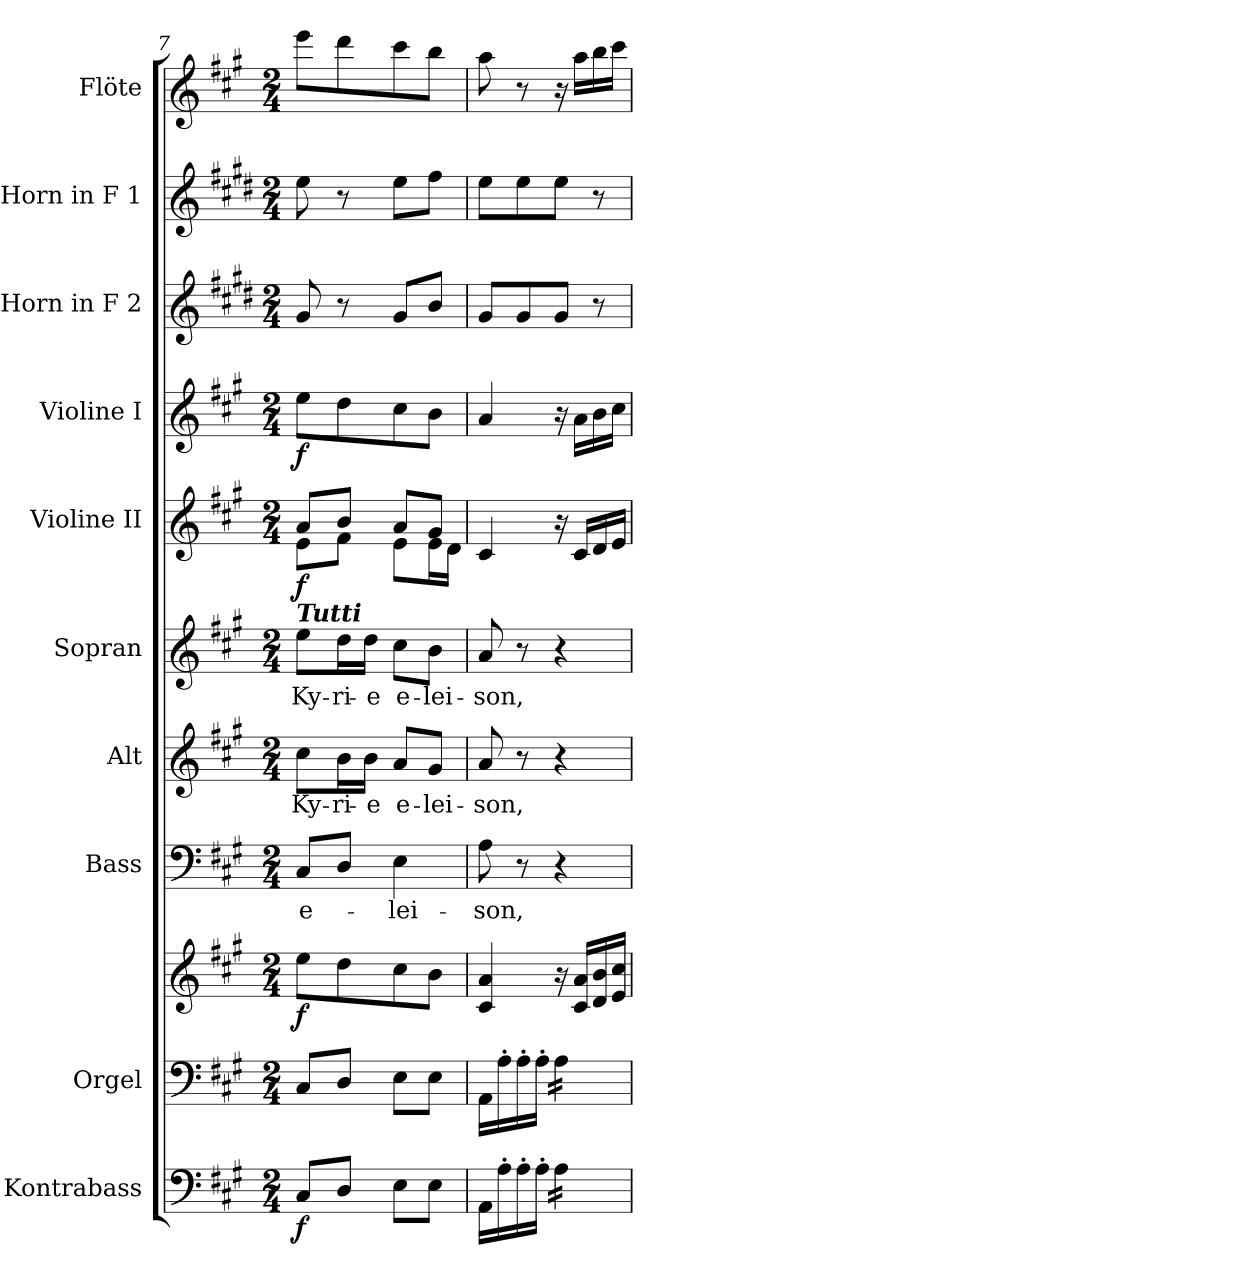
**kern	**dynam	**kern	**kern	**dynam	**kern	**text	**kern	**text	**kern	**text	**kern	**dynam	**kern	**dynam	**kern	**kern	**kern
*part10	*part10	*part9	*part9	*part9	*part8	*part8	*part7	*part7	*part6	*part6	*part5	*part5	*part4	*part4	*part3	*part2	*part1
*staff11	*staff11	*staff10	*staff9	*staff9/10	*staff8	*staff8	*staff7	*staff7	*staff6	*staff6	*staff5	*staff5	*staff4	*staff4	*staff3	*staff2	*staff1
*I"Kontrabass	*	*I"Orgel	*	*	*I"Bass	*	*I"Alt	*	*I"Sopran	*	*I"Violine II	*	*I"Violine I	*	*I"Horn in F 2	*I"Horn in F 1	*I"Flöte
*I'Kb.	*	*I'Org.	*	*	*I'B.	*	*I'A.	*	*I'S.	*	*I'Vl. II	*	*I'Vl. I	*	*	*	*I'Fl.
*clefF4	*	*clefF4	*clefG2	*	*clefF4	*	*clefG2	*	*clefG2	*	*clefG2	*	*clefG2	*	*clefG2	*clefG2	*clefG2
*ITrd7c12	*	*	*	*	*	*	*	*	*	*	*	*	*	*	*ITrd4c7	*ITrd4c7	*
*k[f#c#g#]	*	*k[f#c#g#]	*k[f#c#g#]	*	*k[f#c#g#]	*	*k[f#c#g#]	*	*k[f#c#g#]	*	*k[f#c#g#]	*	*k[f#c#g#]	*	*k[f#c#g#]	*k[f#c#g#]	*k[f#c#g#]
*A:	*	*A:	*A:	*	*A:	*	*A:	*	*A:	*	*A:	*	*A:	*	*A:	*A:	*A:
*M2/4	*	*M2/4	*M2/4	*	*M2/4	*	*M2/4	*	*M2/4	*	*M2/4	*	*M2/4	*	*M2/4	*M2/4	*M2/4
=7	=7	=7	=7	=7	=7	=7	=7	=7	=7	=7	=7	=7	=7	=7	=7	=7	=7
!	!	!	!	!	!	!	!	!	!LO:TX:a:Bi:t=Tutti	!	!	!	!	!	!	!	!
!	!LO:DY:b	!	!	!LO:DY:b	!	!LO:LY:b	!	!LO:LY:b	!	!LO:LY:b	!	!LO:DY:b	!	!LO:DY:b	!	!	!
*	*	*	*	*	*	*	*	*	*	*	*^	*	*	*	*	*	*
8CC#/L	f	8C#/L	8ee\L	f	8C#/L	e-	8cc#\L	Ky-	8ee\L	Ky-	8a/L	8e\L	f	8ee\L	f	8c#/	8a\	8eee\L
!	!	!	!	!	!	!	!	!LO:LY:b	!	!LO:LY:b	!	!	!	!	!	!	!	!
8DD/J	.	8D/J	8dd\	.	8D/J	.	16b\L	-ri-	16dd\L	-ri-	8b/J	8f#\J	.	8dd\	.	8r	8r	8ddd\
!	!	!	!	!	!	!	!	!LO:LY:b	!	!LO:LY:b	!	!	!	!	!	!	!	!
.	.	.	.	.	.	.	16b\JJ	-e	16dd\JJ	-e	.	.	.	.	.	.	.	.
!	!	!	!	!	!	!LO:LY:b	!	!LO:LY:b	!	!LO:LY:b	!	!	!	!	!	!	!	!
8EE\L	.	8E\L	8cc#\	.	4E\	-lei-	8a/L	e-	8cc#\L	e-	8a/L	8e\L	.	8cc#\	.	8c#/L	8a\L	8ccc#\
!	!	!	!	!	!	!	!	!LO:LY:b	!	!LO:LY:b	!	!	!	!	!	!	!	!
8EE\J	.	8E\J	8b\J	.	.	.	8g#/J	-lei-	8b\J	-lei-	8g#/J	16e\L	.	8b\J	.	8e/J	8b\J	8bb\J
.	.	.	.	.	.	.	.	.	.	.	.	16d\JJ	.	.	.	.	.	.
=8	=8	=8	=8	=8	=8	=8	=8	=8	=8	=8	=8	=8	=8	=8	=8	=8	=8	=8
!	!	!	!	!	!	!LO:LY:b	!	!LO:LY:b	!	!LO:LY:b	!	!	!	!	!	!	!	!
*	*	*	*	*	*	*	*	*	*	*	*v	*v	*	*	*	*	*	*
16AAA\LL	.	16AA\LL	4c#/ 4a/	.	8A\	-son,	8a/	-son,	8a/	-son,	4c#/	.	4a/	.	8c#/L	8a\L	8aa\
16AA'>\	.	16A'>\	.	.	.	.	.	.	.	.	.	.	.	.	.	.	.
16AA'>\	.	16A'>\	.	.	8r	.	8r	.	8r	.	.	.	.	.	8c#/	8a\	8r
16AA'>\JJ	.	16A'>\JJ	.	.	.	.	.	.	.	.	.	.	.	.	.	.	.
*tremolo	*	*	*	*	*	*	*	*	*	*	*	*	*	*	*	*	*
*	*	*tremolo	*	*	*	*	*	*	*	*	*	*	*	*	*	*	*
16AA\LL	.	16A\LL	16r	.	4r	.	4r	.	4r	.	16r	.	16r	.	8c#/J	8a\J	16r
16AA\	.	16A\	16c#/ 16a/LL	.	.	.	.	.	.	.	16c#/LL	.	16a\LL	.	.	.	16aa\LL
16AA\	.	16A\	16d/ 16b/	.	.	.	.	.	.	.	16d/	.	16b\	.	8r	8r	16bb\
16AA\JJ	.	16A\JJ	16e/ 16cc#/JJ	.	.	.	.	.	.	.	16e/JJ	.	16cc#\JJ	.	.	.	16ccc#\JJ
*	*	*Xtremolo	*	*	*	*	*	*	*	*	*	*	*	*	*	*	*
*Xtremolo	*	*	*	*	*	*	*	*	*	*	*	*	*	*	*	*	*
=	=	=	=	=	=	=	=	=	=	=	=	=	=	=	=	=	=
*-	*-	*-	*-	*-	*-	*-	*-	*-	*-	*-	*-	*-	*-	*-	*-	*-	*-
